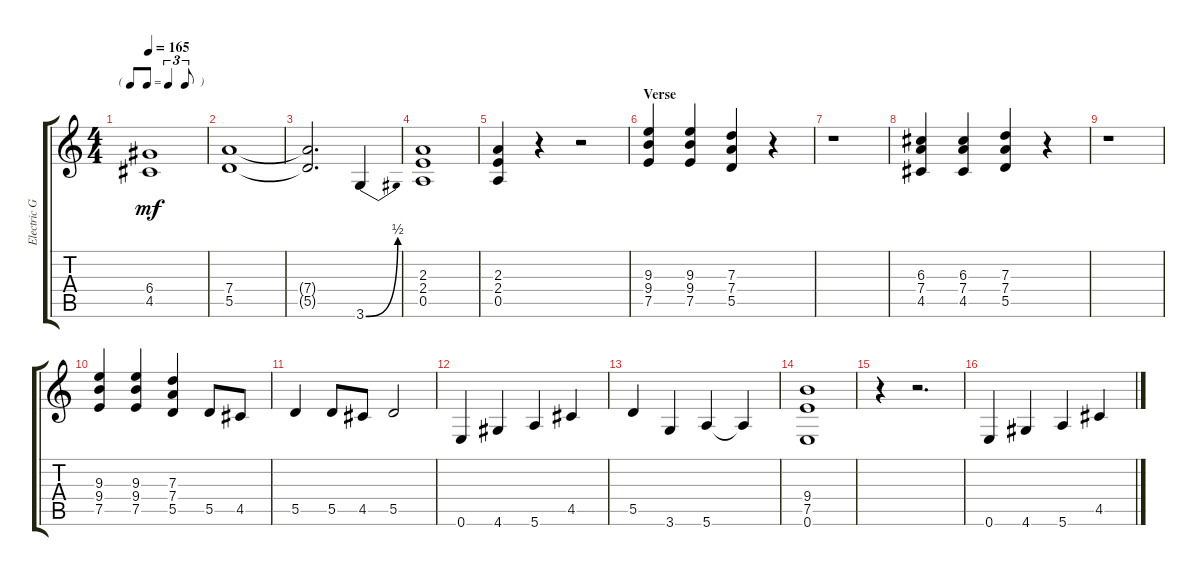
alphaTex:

\track ("Electric Guitar" "Electric G") {instrument overdrivenguitar}
\staff {score tabs}
\tuning (E4 B3 G3 D3 A2 E2) {hide}
\ts (4 4)
\tf triplet8th
\tempo 165
\clef g2
\ks c
(6.4{t} 4.5{t}).1{dy mf} |
(7.4 5.5).1 |
(7.4{t} 5.5{t}).2{d} 3.6{be (bend 0 0 60 2)}.4 |
(2.3 2.4 0.5).1 |
(2.3 2.4 0.5).4 r.4 r.2 |
\section ("" "Verse")
(9.3 9.4 7.5).4 (9.3 9.4 7.5).4 (7.3 7.4 5.5).4 r.4 |
r.1 |
(6.3 7.4 4.5).4 (6.3 7.4 4.5).4 (7.3 7.4 5.5).4 r.4 |
r.1 |
(9.3 9.4 7.5).4 (9.3 9.4 7.5).4 (7.3 7.4 5.5).4 5.5.8 4.5.8 |
5.5.4 5.5.8 4.5.8 5.5.2 |
0.6.4 4.6.4 5.6.4 4.5.4 |
5.5.4 3.6.4 5.6.4 5.6{t}.4 |
(9.4 7.5 0.6).1 |
r.4 r.2{d} |
0.6.4 4.6.4 5.6.4 4.5.4
